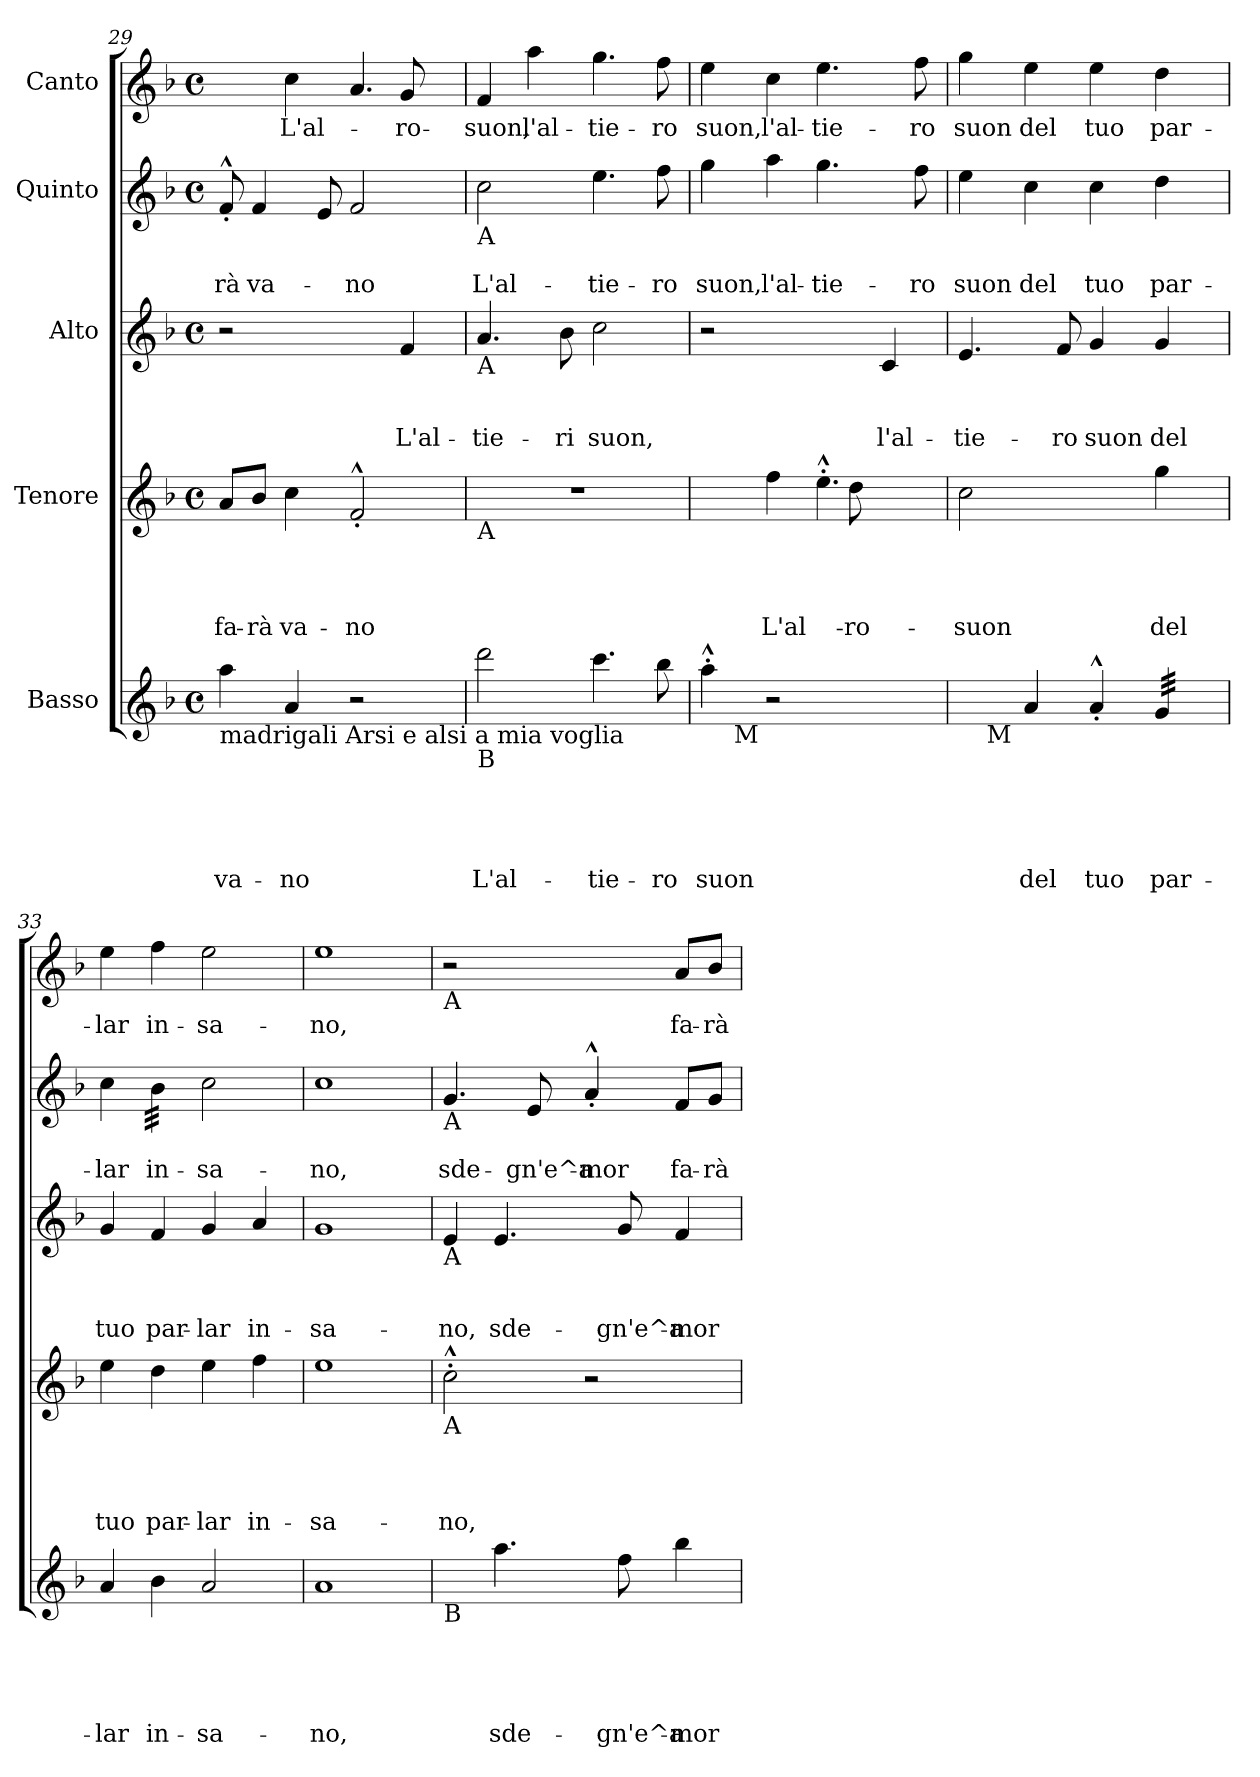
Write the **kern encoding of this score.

**kern	**text	**text	**text	**text	**text	**kern	**text	**text	**text	**text	**kern	**text	**text	**text	**kern	**text	**text	**kern	**text
*part5	*part5	*part5	*part5	*part5	*part5	*part4	*part4	*part4	*part4	*part4	*part3	*part3	*part3	*part3	*part2	*part2	*part2	*part1	*part1
*staff5	*staff5	*staff5	*staff5	*staff5	*staff5	*staff4	*staff4	*staff4	*staff4	*staff4	*staff3	*staff3	*staff3	*staff3	*staff2	*staff2	*staff2	*staff1	*staff1
*I"Basso	*	*	*	*	*	*I"Tenore	*	*	*	*	*I"Alto	*	*	*	*I"Quinto	*	*	*I"Canto	*
*clefG2	*	*	*	*	*	*clefG2	*	*	*	*	*clefG2	*	*	*	*clefG2	*	*	*clefG2	*
*k[b-]	*	*	*	*	*	*k[b-]	*	*	*	*	*k[b-]	*	*	*	*k[b-]	*	*	*k[b-]	*
*F:	*	*	*	*	*	*F:	*	*	*	*	*F:	*	*	*	*F:	*	*	*F:	*
*M4/4	*	*	*	*	*	*M4/4	*	*	*	*	*M4/4	*	*	*	*M4/4	*	*	*M4/4	*
*met(c)	*	*	*	*	*	*met(c)	*	*	*	*	*met(c)	*	*	*	*met(c)	*	*	*met(c)	*
=29	=29	=29	=29	=29	=29	=29	=29	=29	=29	=29	=29	=29	=29	=29	=29	=29	=29	=29	=29
!LO:TX:b:t=madrigali Arsi e alsi a mia voglia	!	!	!	!	!	!	!	!	!	!	!	!	!	!	!	!	!	!	!
!	!	!	!	!	!LO:LY:b	!	!	!	!	!LO:LY:b	!	!	!	!	!	!	!LO:LY:b	!	!
*	*	*	*	*	*	*	*	*	*	*	*	*	*	*	*	*	*	*^	*
4aa\	.	.	.	.	va-	8a/L	.	.	.	fa-	2r	.	.	.	8f^^<'</	.	-rà	4ryy	2.ryy	.
!	!	!	!	!	!	!	!	!	!	!LO:LY:b	!	!	!	!	!	!	!LO:LY:b	!	!	!
.	.	.	.	.	.	8b-/J	.	.	.	-rà	.	.	.	.	4f/	.	va-	.	.	.
!	!	!	!	!	!LO:LY:b	!	!	!	!	!LO:LY:b	!	!	!	!	!	!	!	!	!	!LO:LY:b
4a/	.	.	.	.	-no	4cc\	.	.	.	va-	.	.	.	.	.	.	.	4cc\	.	L'al-
.	.	.	.	.	.	.	.	.	.	.	.	.	.	.	8e/	.	.	.	.	.
!	!	!	!	!	!	!	!	!	!	!LO:LY:b	!	!	!	!	!	!	!LO:LY:b	!	!	!
2r	.	.	.	.	.	2f^^<'</	.	.	.	-no	4ryy	.	.	.	2f/	.	-no	4.a/	.	.
!	!	!	!	!	!	!	!	!	!	!	!	!	!	!LO:LY:b	!	!	!	!	!	!LO:LY:b
.	.	.	.	.	.	.	.	.	.	.	4f/	.	.	L'al-	.	.	.	.	8g/	-ro
.	.	.	.	.	.	.	.	.	.	.	.	.	.	.	.	.	.	8ryy	8ryy	.
!!LO:PB:g=z
=30	=30	=30	=30	=30	=30	=30	=30	=30	=30	=30	=30	=30	=30	=30	=30	=30	=30	=30	=30	=30
!	!	!	!	!	!	!	!	!	!	!	!	!	!	!	!	!	!	!LO:TX:b:t=A	!	!
!	!	!	!	!	!	!	!	!	!	!	!	!	!	!	!LO:TX:b:t=A	!	!	!	!	!
!	!	!	!	!	!	!	!	!	!	!	!LO:TX:b:t=A	!	!	!	!	!	!	!	!	!
!	!	!	!	!	!	!LO:TX:b:t=A	!	!	!	!	!	!	!	!	!	!	!	!	!	!
!LO:TX:b:t=B	!	!	!	!	!	!	!	!	!	!	!	!	!	!	!	!	!	!	!	!
!	!	!	!	!	!LO:LY:b	!	!	!	!	!	!	!	!	!LO:LY:b	!	!	!LO:LY:b	!	!	!LO:LY:b
*	*	*	*	*	*	*	*	*	*	*	*	*	*	*	*	*	*	*v	*v	*
2ddd\	.	.	.	.	L'al-	1r	.	.	.	.	4.a/	.	.	-tie-	2cc\	.	L'al-	4f/	suon,
!	!	!	!	!	!	!	!	!	!	!	!	!	!	!	!	!	!	!	!LO:LY:b
.	.	.	.	.	.	.	.	.	.	.	.	.	.	.	.	.	.	4aa\	l'al-
!	!	!	!	!	!	!	!	!	!	!	!	!	!	!LO:LY:b	!	!	!	!	!
.	.	.	.	.	.	.	.	.	.	.	8b-\	.	.	-ri	.	.	.	.	.
!	!	!	!	!	!LO:LY:b	!	!	!	!	!	!	!	!	!LO:LY:b	!	!	!LO:LY:b	!	!LO:LY:b
4.ccc\	.	.	.	.	-tie-	.	.	.	.	.	2cc\	.	.	suon,	4.ee\	.	-tie-	4.gg\	-tie-
!	!	!	!	!	!LO:LY:b	!	!	!	!	!	!	!	!	!	!	!	!LO:LY:b	!	!LO:LY:b
8bb-\	.	.	.	.	-ro	.	.	.	.	.	.	.	.	.	8ff\	.	-ro	8ff\	-ro
=31	=31	=31	=31	=31	=31	=31	=31	=31	=31	=31	=31	=31	=31	=31	=31	=31	=31	=31	=31
!	!	!	!	!	!LO:LY:b	!	!	!	!	!	!	!	!	!	!	!	!LO:LY:b	!	!LO:LY:b
*^	*	*	*	*	*	*^	*	*	*	*	*	*	*	*	*	*	*	*	*
4aa^^>'>\	8ryy	.	.	.	.	suon	4ryy	2ryy	.	.	.	.	2r	.	.	.	4gg\	.	suon,	4ee\	suon,
!	!LO:TX:b:t=M	!	!	!	!	!	!	!	!	!	!	!	!	!	!	!	!	!	!	!	!
.	2..ryy	.	.	.	.	.	.	.	.	.	.	.	.	.	.	.	.	.	.	.	.
!	!	!	!	!	!	!	!	!	!	!	!	!LO:LY:b	!	!	!	!	!	!	!LO:LY:b	!	!LO:LY:b
2r	.	.	.	.	.	.	4ff\	.	.	.	.	L'al-	.	.	.	.	4aa\	.	l'al-	4cc\	l'al-
!	!	!	!	!	!	!	!	!	!	!	!	!	!	!	!	!	!	!	!LO:LY:b	!	!LO:LY:b
.	.	.	.	.	.	.	4.ee^^<'<\	8ryy	.	.	.	.	4ryy	.	.	.	4.gg\	.	-tie-	4.ee\	-tie-
!	!	!	!	!	!	!	!	!	!	!	!	!LO:LY:b	!	!	!	!	!	!	!	!	!
.	.	.	.	.	.	.	.	8dd\	.	.	.	-ro	.	.	.	.	.	.	.	.	.
!	!	!	!	!	!	!	!	!	!	!	!	!	!	!	!	!LO:LY:b	!	!	!	!	!
4ryy	.	.	.	.	.	.	.	8ryy	.	.	.	.	4c/	.	.	l'al-	.	.	.	.	.
!	!	!	!	!	!	!	!	!	!	!	!	!	!	!	!	!	!	!	!LO:LY:b	!	!LO:LY:b
.	.	.	.	.	.	.	8ryy	8ryy	.	.	.	.	.	.	.	.	8ff\	.	-ro	8ff\	-ro
=32	=32	=32	=32	=32	=32	=32	=32	=32	=32	=32	=32	=32	=32	=32	=32	=32	=32	=32	=32	=32	=32
!	!	!	!	!	!	!	!	!	!	!	!	!LO:LY:b	!	!	!	!LO:LY:b	!	!	!LO:LY:b	!	!LO:LY:b
*	*	*	*	*	*	*	*v	*v	*	*	*	*	*	*	*	*	*	*	*	*	*
4ryy	16.ryy	.	.	.	.	.	2cc\	.	.	.	suon	4.e/	.	.	-tie-	4ee\	.	suon	4gg\	suon
!	!LO:TX:b:t=M	!	!	!	!	!	!	!	!	!	!	!	!	!	!	!	!	!	!	!
.	2ryy	.	.	.	.	.	.	.	.	.	.	.	.	.	.	.	.	.	.	.
!	!	!	!	!	!	!LO:LY:b	!	!	!	!	!	!	!	!	!	!	!	!LO:LY:b	!	!LO:LY:b
4a/	.	.	.	.	.	del	.	.	.	.	.	.	.	.	.	4cc\	.	del	4ee\	del
!	!	!	!	!	!	!	!	!	!	!	!	!	!	!	!LO:LY:b	!	!	!	!	!
.	.	.	.	.	.	.	.	.	.	.	.	8f/	.	.	-ro	.	.	.	.	.
!	!	!	!	!	!	!LO:LY:b	!	!	!	!	!	!	!	!	!LO:LY:b	!	!	!LO:LY:b	!	!LO:LY:b
4a^^<'</	.	.	.	.	.	tuo	4ryy	.	.	.	.	4g/	.	.	suon	4cc\	.	tuo	4ee\	tuo
.	4ryy	.	.	.	.	.	.	.	.	.	.	.	.	.	.	.	.	.	.	.
!	!	!	!	!	!	!LO:LY:b	!	!	!	!	!LO:LY:b	!	!	!	!LO:LY:b	!	!	!LO:LY:b	!	!LO:LY:b
*tremolo	*	*	*	*	*	*	*	*	*	*	*	*	*	*	*	*	*	*	*	*
32g/LLL	.	.	.	.	.	par-	4gg\	.	.	.	del	4g/	.	.	del	4dd\	.	par-	4dd\	par-
32g/	.	.	.	.	.	.	.	.	.	.	.	.	.	.	.	.	.	.	.	.
32g/	.	.	.	.	.	.	.	.	.	.	.	.	.	.	.	.	.	.	.	.
32g/	8ryy	.	.	.	.	.	.	.	.	.	.	.	.	.	.	.	.	.	.	.
32g/	.	.	.	.	.	.	.	.	.	.	.	.	.	.	.	.	.	.	.	.
32g/	.	.	.	.	.	.	.	.	.	.	.	.	.	.	.	.	.	.	.	.
32g/	.	.	.	.	.	.	.	.	.	.	.	.	.	.	.	.	.	.	.	.
32g/JJJ	32ryy	.	.	.	.	.	.	.	.	.	.	.	.	.	.	.	.	.	.	.
*Xtremolo	*	*	*	*	*	*	*	*	*	*	*	*	*	*	*	*	*	*	*	*
=33	=33	=33	=33	=33	=33	=33	=33	=33	=33	=33	=33	=33	=33	=33	=33	=33	=33	=33	=33	=33
!	!	!	!	!	!	!LO:LY:b	!	!	!	!	!LO:LY:b	!	!	!	!LO:LY:b	!	!	!LO:LY:b	!	!LO:LY:b
*v	*v	*	*	*	*	*	*	*	*	*	*	*	*	*	*	*	*	*	*	*
4a/	.	.	.	.	-lar	4ee\	.	.	.	tuo	4g/	.	.	tuo	4cc\	.	-lar	4ee\	-lar
!	!	!	!	!	!LO:LY:b	!	!	!	!	!LO:LY:b	!	!	!	!LO:LY:b	!	!	!LO:LY:b	!	!LO:LY:b
*	*	*	*	*	*	*	*	*	*	*	*	*	*	*	*tremolo	*	*	*	*
4b-\	.	.	.	.	in-	4dd\	.	.	.	par-	4f/	.	.	par-	32b-\LLL	.	in-	4ff\	in-
.	.	.	.	.	.	.	.	.	.	.	.	.	.	.	32b-\	.	.	.	.
.	.	.	.	.	.	.	.	.	.	.	.	.	.	.	32b-\	.	.	.	.
.	.	.	.	.	.	.	.	.	.	.	.	.	.	.	32b-\	.	.	.	.
.	.	.	.	.	.	.	.	.	.	.	.	.	.	.	32b-\	.	.	.	.
.	.	.	.	.	.	.	.	.	.	.	.	.	.	.	32b-\	.	.	.	.
.	.	.	.	.	.	.	.	.	.	.	.	.	.	.	32b-\	.	.	.	.
.	.	.	.	.	.	.	.	.	.	.	.	.	.	.	32b-\JJJ	.	.	.	.
*	*	*	*	*	*	*	*	*	*	*	*	*	*	*	*Xtremolo	*	*	*	*
!	!	!	!	!	!LO:LY:b	!	!	!	!	!LO:LY:b	!	!	!	!LO:LY:b	!	!	!LO:LY:b	!	!LO:LY:b
2a/	.	.	.	.	-sa-	4ee\	.	.	.	-lar	4g/	.	.	-lar	2cc\	.	-sa-	2ee\	-sa-
!	!	!	!	!	!	!	!	!	!	!LO:LY:b	!	!	!	!LO:LY:b	!	!	!	!	!
.	.	.	.	.	.	4ff\	.	.	.	in-	4a/	.	.	in-	.	.	.	.	.
=34	=34	=34	=34	=34	=34	=34	=34	=34	=34	=34	=34	=34	=34	=34	=34	=34	=34	=34	=34
!	!	!	!	!	!LO:LY:b	!	!	!	!	!LO:LY:b	!	!	!	!LO:LY:b	!	!	!LO:LY:b	!	!LO:LY:b
1a	.	.	.	.	-no,	1ee	.	.	.	-sa-	1g	.	.	-sa-	1cc	.	-no,	1ee	-no,
!!LO:LB:g=z
=35	=35	=35	=35	=35	=35	=35	=35	=35	=35	=35	=35	=35	=35	=35	=35	=35	=35	=35	=35
!	!	!	!	!	!	!	!	!	!	!	!	!	!	!	!	!	!	!LO:TX:b:t=A	!
!	!	!	!	!	!	!	!	!	!	!	!	!	!	!	!LO:TX:b:t=A	!	!	!	!
!	!	!	!	!	!	!	!	!	!	!	!LO:TX:b:t=A	!	!	!	!	!	!	!	!
!	!	!	!	!	!	!LO:TX:b:t=A	!	!	!	!	!	!	!	!	!	!	!	!	!
!LO:TX:b:t=B	!	!	!	!	!	!	!	!	!	!	!	!	!	!	!	!	!	!	!
!	!	!	!	!	!	!	!	!	!	!LO:LY:b	!	!	!	!LO:LY:b	!	!	!LO:LY:b	!	!
4ryy	.	.	.	.	.	2cc^^>'>\	.	.	.	-no,	4e/	.	.	-no,	4.g/	.	sde-	2r	.
!	!	!	!	!	!LO:LY:b	!	!	!	!	!	!	!	!	!LO:LY:b	!	!	!	!	!
4.aa\	.	.	.	.	sde-	.	.	.	.	.	4.e/	.	.	sde-	.	.	.	.	.
!	!	!	!	!	!	!	!	!	!	!	!	!	!	!	!	!	!LO:LY:b	!	!
.	.	.	.	.	.	.	.	.	.	.	.	.	.	.	8e/	.	-gn'e^a-	.	.
!	!	!	!	!	!	!	!	!	!	!	!	!	!	!	!	!	!LO:LY:b	!	!
.	.	.	.	.	.	2r	.	.	.	.	.	.	.	.	4a^^<'</	.	-mor	4ryy	.
!	!	!	!	!	!LO:LY:b	!	!	!	!	!	!	!	!	!LO:LY:b	!	!	!	!	!
8ff\	.	.	.	.	-gn'e^a-	.	.	.	.	.	8g/	.	.	-gn'e^a-	.	.	.	.	.
!	!	!	!	!	!LO:LY:b	!	!	!	!	!	!	!	!	!LO:LY:b	!	!	!LO:LY:b	!	!LO:LY:b
4bb-\	.	.	.	.	-mor	.	.	.	.	.	4f/	.	.	-mor	8f/L	.	fa-	8a/L	fa-
!	!	!	!	!	!	!	!	!	!	!	!	!	!	!	!	!	!LO:LY:b	!	!LO:LY:b
.	.	.	.	.	.	.	.	.	.	.	.	.	.	.	8g/J	.	-rà	8b-/J	-rà
=	=	=	=	=	=	=	=	=	=	=	=	=	=	=	=	=	=	=	=
*-	*-	*-	*-	*-	*-	*-	*-	*-	*-	*-	*-	*-	*-	*-	*-	*-	*-	*-	*-
